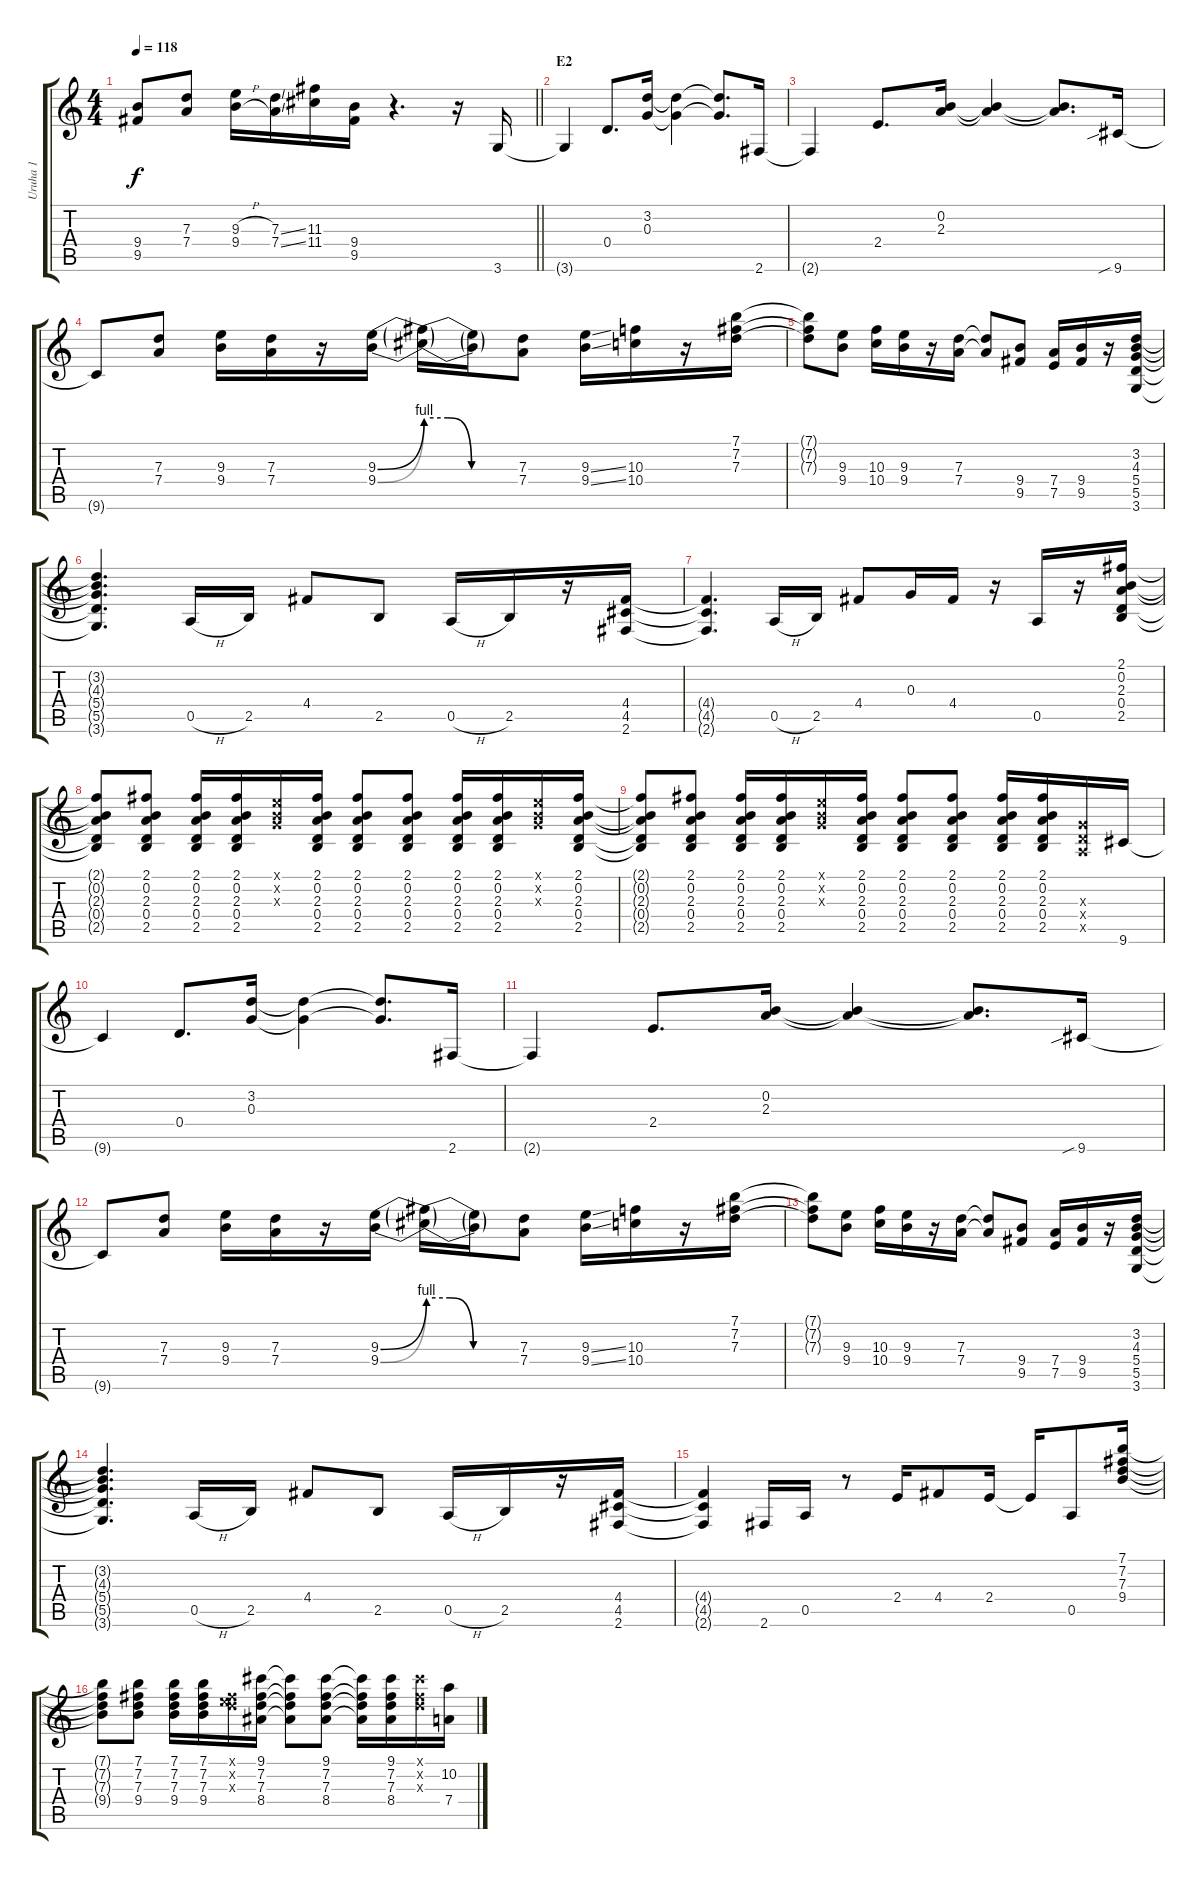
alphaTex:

\track ("Uruha 1" "Uruha 1") {instrument distortionguitar}
\staff {score tabs}
\tuning (E4 B3 G3 D3 A2 E2) {hide}
\ts (4 4)
\tempo 118
\clef g2
\barLineRight lightlight
\ks c
(9.4 9.5).8{dy f} (7.3 7.4).8 (9.3{h} 9.4{h}).16 (7.3{ss} 7.4{ss}).16 (11.3 11.4).16 (9.4 9.5).16 r.4{d} r.16 3.6.16 |
\section ("" "E2")
3.6{t}.4 0.4.8{d} (3.2 0.3).16 (3.2{t} 0.3{t}).4 (3.2{t} 0.3{t}).8{d} 2.6.16 |
2.6{t}.4 2.4.8{d} (0.2 2.3).16 (0.2{t} 2.3{t}).4 (0.2{t} 2.3{t}).8{d} 9.6{sib}.16 |
9.6{t}.8 (7.3 7.4).8 (9.3 9.4).16 (7.3 7.4).16 r.16 (9.3{be (bend 0 0 60 4)} 9.4{be (bend 0 0 60 4)}).16 (9.3{be (custom 0 4 15 4 30 0 60 0) t} 9.4{be (custom 0 4 15 4 30 0 60 0) t}).16 (9.3{t} 9.4{t}).16 (7.3 7.4).8 (9.3{ss} 9.4{ss}).16 (10.3 10.4).16 r.16 (7.1 7.2 7.3).16 |
(7.1{t} 7.2{t} 7.3{t}).8 (9.3 9.4).8 (10.3 10.4).16 (9.3 9.4).16 r.16 (7.3 7.4).16 (7.3{t} 7.4{t}).8 (9.4 9.5).8 (7.4 7.5).16 (9.4 9.5).16 r.16 (3.2 4.3 5.4 5.5 3.6).16 |
(3.2{t} 4.3{t} 5.4{t} 5.5{t} 3.6{t}).4{d} 0.5{h}.16 2.5.16 4.4.8 2.5.8 0.5{h}.16 2.5.16 r.16 (4.4 4.5 2.6).16 |
(4.4{t} 4.5{t} 2.6{t}).4{d} 0.5{h}.16 2.5.16 4.4.8 0.3.16 4.4.16 r.16 0.5.16 r.16 (2.1 0.2 2.3 0.4 2.5).16 |
(2.1{t} 0.2{t} 2.3{t} 0.4{t} 2.5{t}).8 (2.1 0.2 2.3 0.4 2.5).8 (2.1 0.2 2.3 0.4 2.5).16 (2.1 0.2 2.3 0.4 2.5).16 (0.1{x} 0.2{x} 0.3{x}).16 (2.1 0.2 2.3 0.4 2.5).16 (2.1 0.2 2.3 0.4 2.5).8 (2.1 0.2 2.3 0.4 2.5).8 (2.1 0.2 2.3 0.4 2.5).16 (2.1 0.2 2.3 0.4 2.5).16 (0.1{x} 0.2{x} 0.3{x}).16 (2.1 0.2 2.3 0.4 2.5).16 |
(2.1{t} 0.2{t} 2.3{t} 0.4{t} 2.5{t}).8 (2.1 0.2 2.3 0.4 2.5).8 (2.1 0.2 2.3 0.4 2.5).16 (2.1 0.2 2.3 0.4 2.5).16 (0.1{x} 0.2{x} 0.3{x}).16 (2.1 0.2 2.3 0.4 2.5).16 (2.1 0.2 2.3 0.4 2.5).8 (2.1 0.2 2.3 0.4 2.5).8 (2.1 0.2 2.3 0.4 2.5).16 (2.1 0.2 2.3 0.4 2.5).16 (0.3{x} 0.4{x} 0.5{x}).16 9.6.16 |
9.6{t}.4 0.4.8{d} (3.2 0.3).16 (3.2{t} 0.3{t}).4 (3.2{t} 0.3{t}).8{d} 2.6.16 |
2.6{t}.4 2.4.8{d} (0.2 2.3).16 (0.2{t} 2.3{t}).4 (0.2{t} 2.3{t}).8{d} 9.6{sib}.16 |
9.6{t}.8 (7.3 7.4).8 (9.3 9.4).16 (7.3 7.4).16 r.16 (9.3{be (bend 0 0 60 4)} 9.4{be (bend 0 0 60 4)}).16 (9.3{be (custom 0 4 15 4 30 0 60 0) t} 9.4{be (custom 0 4 15 4 30 0 60 0) t}).16 (9.3{t} 9.4{t}).16 (7.3 7.4).8 (9.3{ss} 9.4{ss}).16 (10.3 10.4).16 r.16 (7.1 7.2 7.3).16 |
(7.1{t} 7.2{t} 7.3{t}).8 (9.3 9.4).8 (10.3 10.4).16 (9.3 9.4).16 r.16 (7.3 7.4).16 (7.3{t} 7.4{t}).8 (9.4 9.5).8 (7.4 7.5).16 (9.4 9.5).16 r.16 (3.2 4.3 5.4 5.5 3.6).16 |
(3.2{t} 4.3{t} 5.4{t} 5.5{t} 3.6{t}).4{d} 0.5{h}.16 2.5.16 4.4.8 2.5.8 0.5{h}.16 2.5.16 r.16 (4.4 4.5 2.6).16 |
(4.4{t} 4.5{t} 2.6{t}).4 2.6.16 0.5.16 r.8 2.4.16 4.4.8 2.4.16 2.4{t}.16 0.5.8 (7.1 7.2 7.3 9.4).16 |
(7.1{t} 7.2{t} 7.3{t} 9.4{t}).8 (7.1 7.2 7.3 9.4).8 (7.1 7.2 7.3 9.4).16 (7.1 7.2 7.3 9.4).16 (0.1{x} 7.2{x} 7.3{x}).16 (9.1 7.2 7.3 8.4).16 (9.1{t} 7.2{t} 7.3{t} 8.4{t}).8 (9.1 7.2 7.3 8.4).8 (9.1{t} 7.2{t} 7.3{t} 8.4{t}).16 (9.1 7.2 7.3 8.4).16 (9.1{x} 7.2{x} 7.3{x}).16 (10.2 7.4).16
